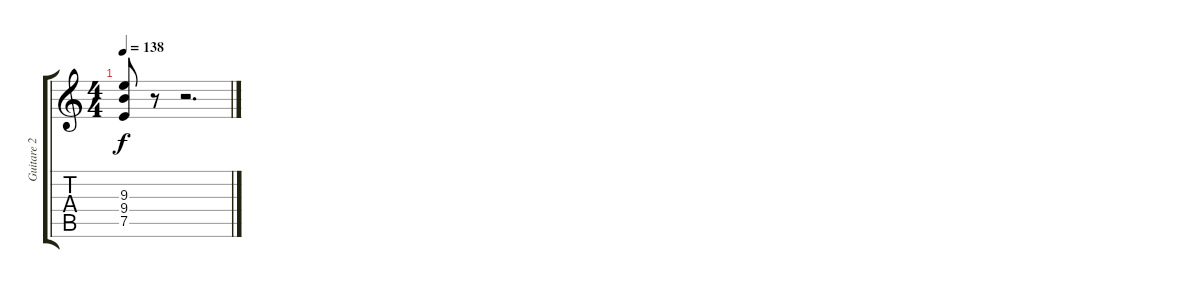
\track ("Guitare 2" "Guitare 2") {instrument distortionguitar}
\staff {score tabs}
\tuning (E4 B3 G3 D3 A2 E2) {hide}
\ts (4 4)
\tempo 138
\clef g2
\ks c
(9.3 9.4 7.5).8{dy f} r.8 r.2{d}
